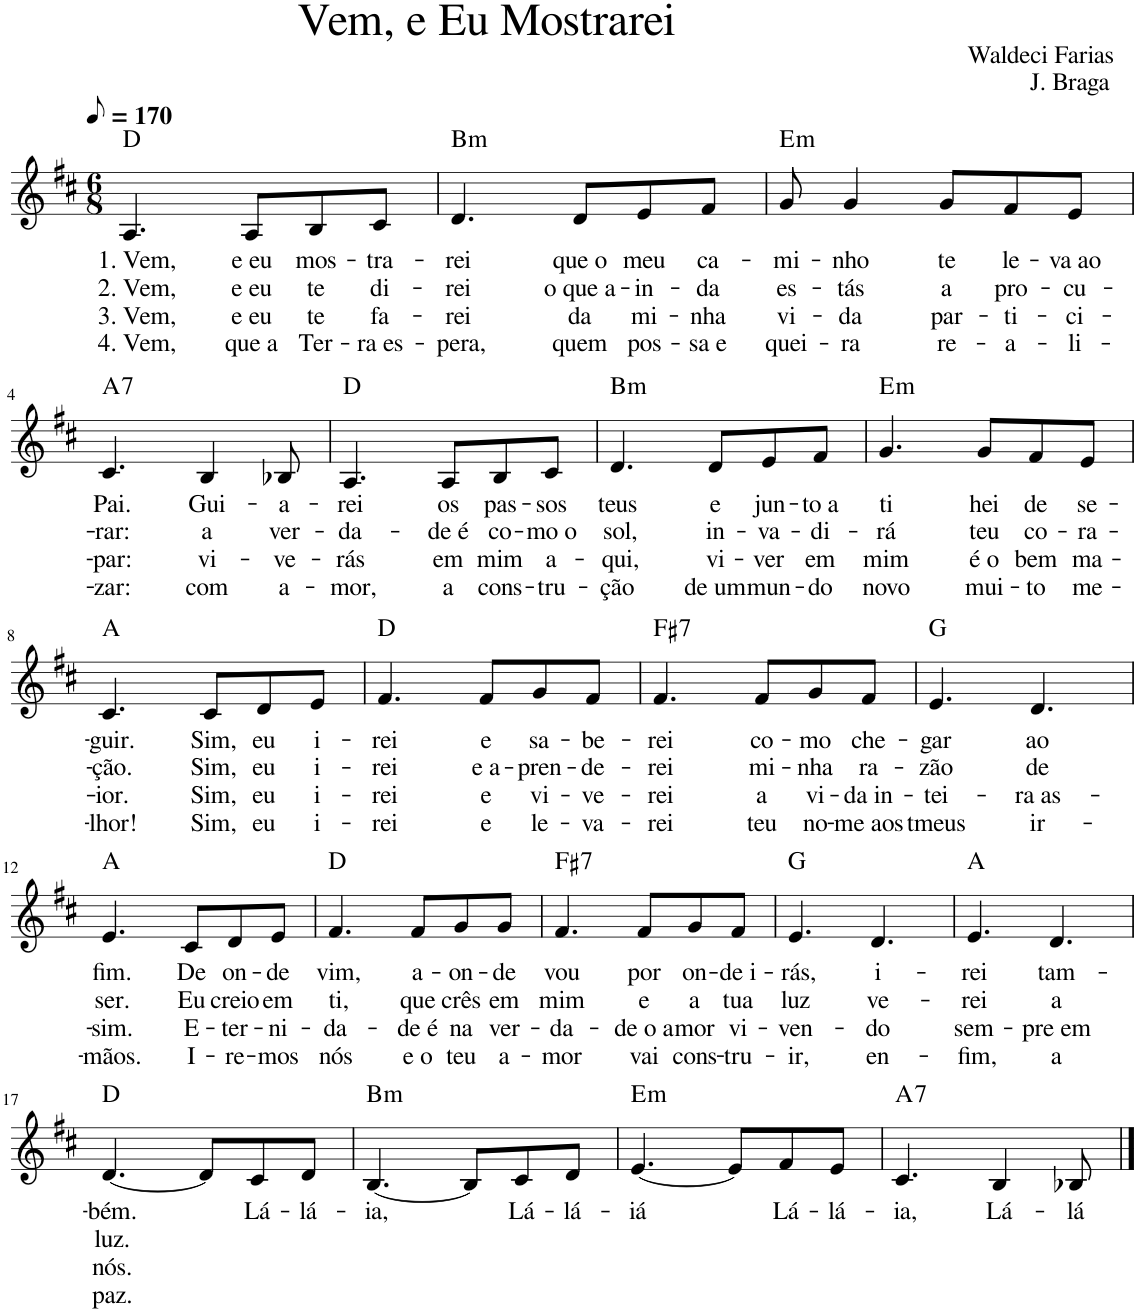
**kern	**text	**text	**text	**text	**harte
*part1	*part1	*part1	*part1	*part1	*part1
*staff1	*staff1	*staff1	*staff1	*staff1	*
*I"Voz	*	*	*	*	*
*I'Vo.	*	*	*	*	*
!!LO:PB:g=z
*clefG2	*	*	*	*	*
*k[f#c#]	*	*	*	*	*
*M6/8	*	*	*	*	*
*MM85	*	*	*	*	*
=1	=1	=1	=1	=1	=1
!LO:TX:a:t=Vem, e Eu Mostrarei	!	!	!	!	!
!LO:TX:a:t=Waldeci Farias	!	!	!	!	!
!LO:TX:a:t=J. Braga	!	!	!	!	!
!	!LO:LY:b	!LO:LY:b	!LO:LY:b	!LO:LY:b	!
4.A/	1. Vem,	2. Vem,	3. Vem,	4. Vem,	D:maj
!	!LO:LY:b	!LO:LY:b	!LO:LY:b	!LO:LY:b	!
8A/L	e eu	e eu	e eu	que a	.
!	!LO:LY:b	!LO:LY:b	!LO:LY:b	!LO:LY:b	!
8B/	mos-	te	te	Ter-	.
!	!LO:LY:b	!LO:LY:b	!LO:LY:b	!LO:LY:b	!
8c#/J	-tra-	di-	fa-	-ra es-	.
=2	=2	=2	=2	=2	=2
!	!LO:LY:b	!LO:LY:b	!LO:LY:b	!LO:LY:b	!LO:H:kt=m
4.d/	-rei	-rei	-rei	-pera,	B:min
!	!LO:LY:b	!LO:LY:b	!LO:LY:b	!LO:LY:b	!
8d/L	que o	o que a-	da	quem	.
!	!LO:LY:b	!LO:LY:b	!LO:LY:b	!LO:LY:b	!
8e/	meu	-in-	mi-	pos-	.
!	!LO:LY:b	!LO:LY:b	!LO:LY:b	!LO:LY:b	!
8f#/J	ca-	-da	-nha	-sa e	.
=3	=3	=3	=3	=3	=3
!	!LO:LY:b	!LO:LY:b	!LO:LY:b	!LO:LY:b	!LO:H:kt=m
8g/	-mi-	es-	vi-	quei-	E:min
!	!LO:LY:b	!LO:LY:b	!LO:LY:b	!LO:LY:b	!
4g/	-nho	-tás	-da	-ra	.
!	!LO:LY:b	!LO:LY:b	!LO:LY:b	!LO:LY:b	!
8g/L	te	a	par-	re-	.
!	!LO:LY:b	!LO:LY:b	!LO:LY:b	!LO:LY:b	!
8f#/	le-	pro-	-ti-	-a-	.
!	!LO:LY:b	!LO:LY:b	!LO:LY:b	!LO:LY:b	!
8e/J	-va ao	-cu-	-ci-	-li-	.
!!LO:LB:g=z
=4	=4	=4	=4	=4	=4
!	!LO:LY:b	!LO:LY:b	!LO:LY:b	!LO:LY:b	!LO:H:kt=7
4.c#/	Pai.	-rar:	-par:	-zar:	A:7
!	!LO:LY:b	!LO:LY:b	!LO:LY:b	!LO:LY:b	!
4B/	Gui-	a	vi-	com	.
!	!LO:LY:b	!LO:LY:b	!LO:LY:b	!LO:LY:b	!
8B-X/	-a-	ver-	-ve-	a-	.
=5	=5	=5	=5	=5	=5
!	!LO:LY:b	!LO:LY:b	!LO:LY:b	!LO:LY:b	!
4.A/	-rei	-da-	-rás	-mor,	D:maj
!	!LO:LY:b	!LO:LY:b	!LO:LY:b	!LO:LY:b	!
8A/L	os	-de é	em	a	.
!	!LO:LY:b	!LO:LY:b	!LO:LY:b	!LO:LY:b	!
8B/	pas-	co-	mim	cons-	.
!	!LO:LY:b	!LO:LY:b	!LO:LY:b	!LO:LY:b	!
8c#/J	-sos	-mo o	a-	-tru-	.
=6	=6	=6	=6	=6	=6
!	!LO:LY:b	!LO:LY:b	!LO:LY:b	!LO:LY:b	!LO:H:kt=m
4.d/	teus	sol,	-qui,	-ção	B:min
!	!LO:LY:b	!LO:LY:b	!LO:LY:b	!LO:LY:b	!
8d/L	e	in-	vi-	de um	.
!	!LO:LY:b	!LO:LY:b	!LO:LY:b	!LO:LY:b	!
8e/	jun-	-va-	-ver	mun-	.
!	!LO:LY:b	!LO:LY:b	!LO:LY:b	!LO:LY:b	!
8f#/J	-to a	-di-	em	-do	.
=7	=7	=7	=7	=7	=7
!	!LO:LY:b	!LO:LY:b	!LO:LY:b	!LO:LY:b	!LO:H:kt=m
4.g/	ti	-rá	mim	novo	E:min
!	!LO:LY:b	!LO:LY:b	!LO:LY:b	!LO:LY:b	!
8g/L	hei	teu	é o	mui-	.
!	!LO:LY:b	!LO:LY:b	!LO:LY:b	!LO:LY:b	!
8f#/	de	co-	bem	-to	.
!	!LO:LY:b	!LO:LY:b	!LO:LY:b	!LO:LY:b	!
8e/J	se-	-ra-	ma-	me-	.
!!LO:LB:g=z
=8	=8	=8	=8	=8	=8
!	!LO:LY:b	!LO:LY:b	!LO:LY:b	!LO:LY:b	!
4.c#/	-guir.	-ção.	-ior.	-lhor!	A:maj
!	!LO:LY:b	!LO:LY:b	!LO:LY:b	!LO:LY:b	!
8c#/L	Sim,	Sim,	Sim,	Sim,	.
!	!LO:LY:b	!LO:LY:b	!LO:LY:b	!LO:LY:b	!
8d/	eu	eu	eu	eu	.
!	!LO:LY:b	!LO:LY:b	!LO:LY:b	!LO:LY:b	!
8e/J	i-	i-	i-	i-	.
=9	=9	=9	=9	=9	=9
!	!LO:LY:b	!LO:LY:b	!LO:LY:b	!LO:LY:b	!
4.f#/	-rei	-rei	-rei	-rei	D:maj
!	!LO:LY:b	!LO:LY:b	!LO:LY:b	!LO:LY:b	!
8f#/L	e	e a-	e	e	.
!	!LO:LY:b	!LO:LY:b	!LO:LY:b	!LO:LY:b	!
8g/	sa-	-pren-	vi-	le-	.
!	!LO:LY:b	!LO:LY:b	!LO:LY:b	!LO:LY:b	!
8f#/J	-be-	-de-	-ve-	-va-	.
=10	=10	=10	=10	=10	=10
!	!LO:LY:b	!LO:LY:b	!LO:LY:b	!LO:LY:b	!LO:H:kt=7
4.f#/	-rei	-rei	-rei	-rei	F#:7
!	!LO:LY:b	!LO:LY:b	!LO:LY:b	!LO:LY:b	!
8f#/L	co-	mi-	a	teu	.
!	!LO:LY:b	!LO:LY:b	!LO:LY:b	!LO:LY:b	!
8g/	-mo	-nha	vi-	no-	.
!	!LO:LY:b	!LO:LY:b	!LO:LY:b	!LO:LY:b	!
8f#/J	che-	ra-	-da in-	-me aos	.
=11	=11	=11	=11	=11	=11
!	!LO:LY:b	!LO:LY:b	!LO:LY:b	!LO:LY:b	!
4.e/	-gar	-zão	-tei-	tmeus	G:maj
!	!LO:LY:b	!LO:LY:b	!LO:LY:b	!LO:LY:b	!
4.d/	ao	de	-ra as-	ir-	.
!!LO:LB:g=z
=12	=12	=12	=12	=12	=12
!	!LO:LY:b	!LO:LY:b	!LO:LY:b	!LO:LY:b	!
4.e/	fim.	ser.	-sim.	-mãos.	A:maj
!	!LO:LY:b	!LO:LY:b	!LO:LY:b	!LO:LY:b	!
8c#/L	De	Eu	E-	I-	.
!	!LO:LY:b	!LO:LY:b	!LO:LY:b	!LO:LY:b	!
8d/	on-	creio	-ter-	-re-	.
!	!LO:LY:b	!LO:LY:b	!LO:LY:b	!LO:LY:b	!
8e/J	-de	em	-ni-	-mos	.
=13	=13	=13	=13	=13	=13
!	!LO:LY:b	!LO:LY:b	!LO:LY:b	!LO:LY:b	!
4.f#/	vim,	ti,	-da-	nós	D:maj
!	!LO:LY:b	!LO:LY:b	!LO:LY:b	!LO:LY:b	!
8f#/L	a-	que	-de é	e o	.
!	!LO:LY:b	!LO:LY:b	!LO:LY:b	!LO:LY:b	!
8g/	-on-	crês	na	teu	.
!	!LO:LY:b	!LO:LY:b	!LO:LY:b	!LO:LY:b	!
8g/J	-de	em	ver-	a-	.
=14	=14	=14	=14	=14	=14
!	!LO:LY:b	!LO:LY:b	!LO:LY:b	!LO:LY:b	!LO:H:kt=7
4.f#/	vou	mim	-da-	-mor	F#:7
!	!LO:LY:b	!LO:LY:b	!LO:LY:b	!LO:LY:b	!
8f#/L	por	e	-de o a-	vai	.
!	!LO:LY:b	!LO:LY:b	!LO:LY:b	!LO:LY:b	!
8g/	on-	a	-mor	cons-	.
!	!LO:LY:b	!LO:LY:b	!LO:LY:b	!LO:LY:b	!
8f#/J	-de i-	tua	vi-	-tru-	.
=15	=15	=15	=15	=15	=15
!	!LO:LY:b	!LO:LY:b	!LO:LY:b	!LO:LY:b	!
4.e/	-rás,	luz	-ven-	-ir,	G:maj
!	!LO:LY:b	!LO:LY:b	!LO:LY:b	!LO:LY:b	!
4.d/	i-	ve-	-do	en-	.
=16	=16	=16	=16	=16	=16
!	!LO:LY:b	!LO:LY:b	!LO:LY:b	!LO:LY:b	!
4.e/	-rei	-rei	sem-	-fim,	A:maj
!	!LO:LY:b	!LO:LY:b	!LO:LY:b	!LO:LY:b	!
4.d/	tam-	a	-pre em	a	.
!!LO:LB:g=z
=17	=17	=17	=17	=17	=17
!	!LO:LY:b	!LO:LY:b	!LO:LY:b	!LO:LY:b	!
[4.d/	-bém.	luz.	nós.	paz.	D:maj
8d/L]	.	.	.	.	.
!	!LO:LY:b	!	!	!	!
8c#/	Lá-	.	.	.	.
!	!LO:LY:b	!	!	!	!
8d/J	-lá-	.	.	.	.
=18	=18	=18	=18	=18	=18
!	!LO:LY:b	!	!	!	!LO:H:kt=m
[4.B/	-ia,	.	.	.	B:min
8B/L]	.	.	.	.	.
!	!LO:LY:b	!	!	!	!
8c#/	Lá-	.	.	.	.
!	!LO:LY:b	!	!	!	!
8d/J	-lá-	.	.	.	.
=19	=19	=19	=19	=19	=19
!	!LO:LY:b	!	!	!	!LO:H:kt=m
[4.e/	-iá	.	.	.	E:min
8e/L]	.	.	.	.	.
!	!LO:LY:b	!	!	!	!
8f#/	Lá-	.	.	.	.
!	!LO:LY:b	!	!	!	!
8e/J	-lá-	.	.	.	.
=20	=20	=20	=20	=20	=20
!	!LO:LY:b	!	!	!	!LO:H:kt=7
4.c#/	-ia,	.	.	.	A:7
!	!LO:LY:b	!	!	!	!
4B/	Lá-	.	.	.	.
!	!LO:LY:b	!	!	!	!
8B-X/	-lá	.	.	.	.
==	==	==	==	==	==
*-	*-	*-	*-	*-	*-
